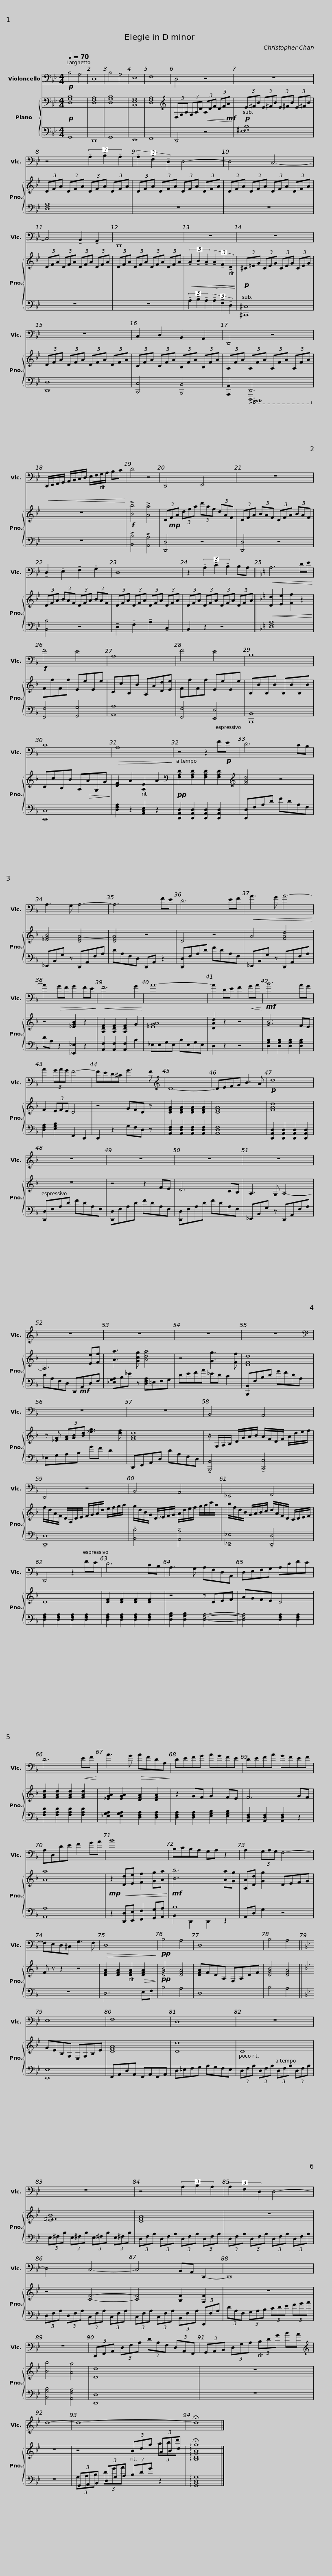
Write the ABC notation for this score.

X:1
%%score 1 { ( 2 5 ) | ( 3 4 ) }
L:1/8
Q:1/4=70
M:4/4
I:linebreak $
K:Bb
V:1 bass
V:2 bass
V:5 bass
V:3 bass
V:4 bass
V:1
!p! B,4 A,4 | D,8 | B,4 A,4 | E,8 | F,8 | %5
 D,4 z4 |$ z8 | z4 (3!tenuto!A,2 !tenuto!B,2 !tenuto!A,2 | (3!tenuto!A,2 !tenuto!F,2 !tenuto!D,2 D,4- |$ D,4 C,4- | %10
 C,4 !tenuto!B,,2 !tenuto!A,,2 | D,,8 | z8 |$ z8 | z8 | %15
 C,2 D,2 B,,2 A,,2 |$ D,,4 z4 |!<(! D,,/E,,/F,,/G,,/ A,,/B,,/C,/D,/ E,/F,/G,/A,/ B,C!<)! | D4 z4 | D,,4 E,,4 |$ %20
 z8 | !tenuto!D,2 !tenuto!E,2 !tenuto!F,2 !tenuto!G,2 | D,8 |$ z2 (3!tenuto!A,2 !tenuto!C2 !tenuto!B,2 B,A, ||[K:F]!<(! A,6 DE!<)! | %25
!f! F4 E4 | A,8 | F4 E4 |$ B,8 | C8 | %30
!>(! A,8!>)! | z4 z2 F!p!E | D6 CB, |$ A,3 G, A,4- | A,6 FE | %35
 D6 EF |!<(! A3 G A4-!<)! | A2!>(! GF G2 FE!>)! |$!<(! F6 G2!<)! | A8- | %40
 A2 DE F2!<(! GA!<)! |!mf! B6 AG | A2 (3GAG F4- |$ FED^C G3 F |[K:treble] D8- | %45
 DEFG B3 A |!p! d8 | z8 |$ z8 | z8 | %50
 z8 | z8 |$ z8 | z8 | z8 | %55
[K:bass] z8 |$ z8 | B,,4 A,,4 | D,,4 z4 |$ B,,4 A,,4 | %60
 _E,,4 F,,4 | D,,4 z2 FE | D6 CB, |$ A,3 G, A,F,D,A,, | D,E,F,G, A,DFE | %65
 D6!<(! EF!<)! | A3 G!>(! AFDA,!>)! | DEFG AGFE |$ DEFA GFEF | A,D,DE F2 GA | %70
 B8 | B,CB,A, G,A, z2 |$ A,2 (3G,A,G, F,4- | F,E,D,^C, G,3 F, |!>(! D,8!>)! | %75
!pp! B,4 A,4 | D,8 | B,4 A,4 ||$[K:Bb] E,8 | F,8 | %80
 D,8 | z8 |$ z8 | z4 (3A,2 B,2 A,2 | (3A,2 F,2 D,2 D,4- |$ %85
 D,4 C,4- | C,4 B,,A,, D,,2- | D,,8 | z8 |$ (3D,,F,,A,, (3D,F,A, (3DA,F, (3D,A,,F,, | %90
 (3G,,A,,B,, (3D,G,A, (3B,DG BA |[K:treble] d8- | d8- |$ !fermata!d8 |] %94
V:2
!p! [D,G,B,]8 | [D,F,A,]8 | [D,G,B,]8 | [B,,E,G,]8 | [D,F,A,]8 | %5
[K:treble] (3D,F,A, (3F,A,D!<(! (3A,DF (3DF!mf!A!<)! |$!p! (3E^FB (3E^FB (3E^FB (3E^FB | (3DFA (3DFA (3DFA (3DFA | (3DFA (3DFA (3DFA (3DFA |$ (3DFA (3DFA (3DFA (3DFA | %10
 (3DFA (3DFA (3DFA (3DFA | (3DFA (3DFA (3DFA (3DFA |!<(! (3!tenuto!A2 !tenuto!B2 !tenuto!A2!>(! (3!tenuto!A2 !tenuto!F2 !tenuto!D2!<)!!>)! |$!p! (3^C=EG (3CEG (3CEG (3CEG | (3DFA (3DFA (3DFA (3DFA | %15
 (3CFA (3CFA (3B,FA (3B,FA |$ (3A,FA (3A,FA (3A,FA (3A,FA | z8 |!f! !>![Bb]4 !>![Aa]4 | (3D!mp!FA (3dfa (3d'af (3dAF |$ %20
 (3DFA (3BAF (3DFA (3BAF | (3DFA (3BAF (3DFA (3BAF | (3DFA (3DFA (3DFA (3DFA |$ (3DFA (3DFA (3DFA (3DFA ||[K:F]!<(! [Dd]2 [Ee]2 [Ff]2 z2!<)! | %25
 FfFf EeEe | CcB,B A,A[Dd][Ee] | FfFf EeEe |$ B,BB,B B,BB,B | CcB,B A,!>(!AG,G!>)! | %30
 [DF]2 A2 [A,E]2 A2 |[K:bass]!pp! [F,A,D]2 [F,A,D]2 [F,A,D]2 [F,A,D]2 |[K:treble] [FAd]4 z4 |$ [_EGB]4 [DFA-]4 | [DFA]4 z4 | %35
 D4 z4 | A4 [FAd]4 | z4 [_EGB]2 z2 |$ [A,DF]2 [A,DF]2 [A,DF]2 G2 | [_EGA]8 | %40
 [DAd]2 z2 z4 | [GB]6 FE | F2 (3EFE D4 |$ z4 GFD z | [DFA]2 [DFA]2 [DFA]2 [DFA]2 | %45
 [DFA]8 | [FAd]8 | z8 |$ z4 z2 FE | D6 CB, | %50
 A,3 G, A,4- | A,6 [Ee][Ff] |$ [Aa]3 [Gcg] [Ada]4 | z4 [Gg]3 [Ff] | [DFd]8 | %55
 z [_EG] (3[FA][GB][Bd] [_eg]3 [df] |$ [FAd]8 | z/ G,/A,/B,/ D/G/A/B/ A/F/D/F/ A/d/e/f/ | f/d/A/F/ D/A,/D/E/ F/G/A/d/ e/f/g/a/ |$ g/d/B/G/ D/_E/F/G/ A/d/e/f/ g/a/c'/a/ | %60
 b/f/d/B/ G/A/B/c/ d/A/F/D/ C/D/E/F/ | D8 | [DF]2 [DF]2 [DF]2 [DF]2 |$ z4 z DEF | AGFE D4 | %65
 [FAd]2 [FAd]2 [FAd]2 [FAd]2 | [_EGA]2 [EGA]2 [DFA]2 [DFA]2 | z2 GF G2 FE |$ F6 GF | [Aa]8 | %70
!mp! z2!<(! [Dd][Ee] [Ff]2 [Gg][Aa]!<)! |!mf! [Bb]6 [Aa][Gg] |$ [A,A][Dd] [Gg]2 DEFG | F z z2 z4 | [DFA]2 [DFA]2 [DFA]2!>(! [DFA]2!>)! | %75
!pp! [DGB]4 [DFA]4 | [DFA]FDA, F,A,DF | [DGB]4 [DFA]4 ||$[K:Bb] GEB,G, E,G,B,E | [DFA]8 | %80
 [Dd]8 | D8 |$ [E^FB]8 | [DFA]8 | z8 |$ %85
 z4 [CF]4- | [CF]4 [B,F]2 [A,F]2 | z8 | [Bb]4 [Aa]4 |$ [Dd]8 | %90
 z8 | z8 | z4 (3Bdg (3ABd |$ !arpeggio!!fermata![B,DGBg]8 |] %94
V:3
 G,,8 | D,,8 | G,,8 | E,,8 | F,,8 | %5
 D,,4 z4 |$ [E,^F,B,]8 | [D,F,A,]8 | z8 |$ z8 | %10
 z8 | z8 | (3!tenuto!A,2 !tenuto!B,2 !tenuto!A,2 (3!tenuto!A,2 !tenuto!F,2 !tenuto!D,2 |$ [^C,,^C,]8 | [D,,D,]8 | %15
 [C,,C,]4 [B,,,B,,]4 |$ [A,,,A,,]2!8vb(! !>![D,,,D,,]6!8vb)! | z8 | !>![B,,B,]4 !>![A,,A,]4 | [D,,D,]4 z4 |$ %20
 [D,,D,]4 z4 | [B,,B,]4 z4 | !tenuto!D,2 !tenuto!F,2 !tenuto!A,2 !tenuto!C,2 |$ B,,2 z2 z4 ||[K:F] [D,F,A,]8 | %25
 [F,,F,]4 [G,,G,]4 | [A,,A,]8 | [F,,F,]4 [E,,E,]4 |$ [B,,,B,,]8 | [C,,C,]8 | %30
 [D,F,A,]2 z2 [A,,C,E,]2 z2 | [D,,A,,D,]2 [D,,A,,D,]2 [D,,A,,D,]2 [D,,A,,D,]2 | [D,,D,]F,A,D FDA,F, |$ _E,,B,,G, z D,,A,,F,A, | DA,F,D, D,,A,, z2 | %35
 [D,,D,]F,A,D FDA,F, | _E,,B,,G, z D,,A,,F,A, | DA, z2 [_E,,_E,]2 z2 |$ [A,,F,]2 [A,,F,]2 [A,,F,]2 B,2 | _E,E,G,E, B,E,G,E, | %40
 D,2 z2 z4 | [D,G,B,]2 [D,G,B,]2 [D,G,B,]2 [D,G,B,]2 | [D,F,A,]2 [E,G,B,]2 F,,2 D,,2 |$ D,,2 z2 G,F,D, z | [A,,D,F,]2 [A,,D,F,]2 [A,,D,F,]2 [A,,D,F,]2 | %45
 [A,,D,F,]8 | [D,,A,,D,]2 [D,,A,,D,]2 [D,,A,,D,]2 [D,,A,,D,]2 | [D,,D,]F,A,D FDA,F, |$ [D,,D,]F,A,D FDA,F, | [D,,D,]F,A,D FDA,F, | %50
 _E,,B,,G, z D,,A,,F,A, | DA,F,D, D,,!mf!A,,D,F, |$ [_E,G,A,]B,_E z [D,F,A,]=E,F,G, | DEFA _ED C2 | [B,,,B,,]F,B,D GFDA, | %55
 _E,G,A,B, GF D2 |$ D,,F,,A,,D, DA,F,D, | !tenuto![B,,,B,,]4 !tenuto![C,,C,]4 | !tenuto![D,,D,]8 |$ !tenuto![B,,B,]4 !tenuto![A,,A,]4 | %60
 !tenuto![_E,,_E,]4 !tenuto![D,,D,]4 | [D,F,A,]2 [D,F,A,]2 [D,F,A,]2 [D,F,A,]2 | [D,F,A,]2 [D,F,A,]2 [D,F,A,]2 [D,F,A,]2 |$ [D,G,B,]2 [D,G,B,]2 [D,F,A,]4- | [D,F,A,]4 [D,F,A,]2 [D,F,A,]2 | %65
 [F,A,D]2 [F,A,D]2 [F,A,D]2 [F,A,D]2 | [_E,G,A,]2 [E,G,A,]2 [D,F,A,]2 [D,F,A,]2 | [D,F,A,]2 [D,F,A,]2 [E,G,B,]2 [E,G,B,]2 |$ [A,,D,F,]2 [A,,D,F,]2 [A,,D,F,]2 z2 | [A,,A,]8 | %70
 z2 [D,,D,][E,,E,] [F,,F,]2 [G,,G,][A,,A,] | B,8 |$ A,,D, G,2 z4 | z8 | D,6 E,F, | %75
 B,4 A,4 | D,8 | B,4 A,4 ||$[K:Bb] [E,,E,]8 | F,,A,,D,A,, F,,A,,F,,A,, | %80
 D,=E,F,G, A,G,F,E, | (3D,F,A, (3D,F,A, (3D,F,A, (3D,F,A, |$ (3E,^F,B, (3E,^F,B, (3E,^F,B, (3E,^F,B, | (3D,F,A, (3D,F,A, (3D,F,A, (3D,F,A, | (3D,F,A, (3D,F,A, (3D,F,A, (3D,F,A, |$ %85
 (3D,F,A, (3D,F,A, (3C,F,A, (3C,F,A, | (3C,F,A, (3C,F,A, (3B,,F,A, (3D,,F,A, | (3DA,F, (3G,A,B, (3CDE (3FGA | [B,,G,B,]4 [A,,F,A,]4 |$ [D,,D,]8 | %90
 z8 | z8 | (3G,,A,,B,, (3D,G,A, (3B,DG z2 |$ !arpeggio![G,,B,,D,G,]8 |] %94
V:4
 x8 | x8 | x8 | x8 | x8 | %5
 x8 |$ x8 | x8 | x8 |$ x8 | %10
 x8 | x8 | x8 |$ x8 | x8 | %15
 x8 |$ x2!8vb(! x6!8vb)! | x8 | x8 | x8 |$ %20
 x8 | x8 | x8 |$ x8 ||[K:F] x8 | %25
 x8 | x8 | x8 |$ x8 | x8 | %30
 x8 | x8 | x8 |$ x8 | x8 | %35
 x8 | x8 | x8 |$ x8 | x8 | %40
 x8 | x8 | x8 |$ x8 | x8 | %45
 x8 | x8 | x8 |$ x8 | x8 | %50
 x8 | x8 |$ x8 | x8 | x8 | %55
 x8 |$ x8 | x8 | x8 |$ x8 | %60
 x8 | x8 | x8 |$ x8 | x8 | %65
 x8 | x8 | x8 |$ x8 | x8 | %70
 x8 | B,,2 D,,2 D,,2 z2 |$ x8 | x8 | x8 | %75
 x8 | x8 | x8 ||$[K:Bb] x8 | x8 | %80
 x8 | x8 |$ x8 | x8 | x8 |$ %85
 x8 | x8 | x8 | x8 |$ x8 | %90
 x8 | x8 | (3G,A,B, (3DGA x4 |$ x8 |] %94
V:5
 x8 | x8 | x8 | x8 | x8 | %5
[K:treble] x8 |$ x8 | x8 | x8 |$ x8 | %10
 x8 | x8 | x8 |$ x8 | x8 | %15
 x8 |$ x8 | x8 | x8 | x8 |$ %20
 x8 | x8 | x8 |$ x8 ||[K:F] x8 | %25
 x8 | x8 | x8 |$ x8 | x8 | %30
 x8 |[K:bass] x8 |[K:treble] x8 |$ x8 | x8 | %35
 x8 | x8 | x8 |$ x8 | x8 | %40
 x8 | x8 | x8 |$ x8 | x8 | %45
 x8 | x8 | x8 |$ x8 | x8 | %50
 x8 | x8 |$ x8 | x8 | x8 | %55
 x8 |$ x8 | x8 | x8 |$ x8 | %60
 x8 | x8 | x8 |$ x8 | x8 | %65
 x8 | x8 | x8 |$ x8 | x8 | %70
 x8 | x8 |$ x8 | x8 | x8 | %75
 x8 | x8 | x8 ||$[K:Bb] x8 | x8 | %80
 x8 | x8 |$ x8 | x8 | x8 |$ %85
 x8 | x8 | x8 | x8 |$ x8 | %90
 x8 | x8 | x6 (3abd' |$ x8 |] %94
